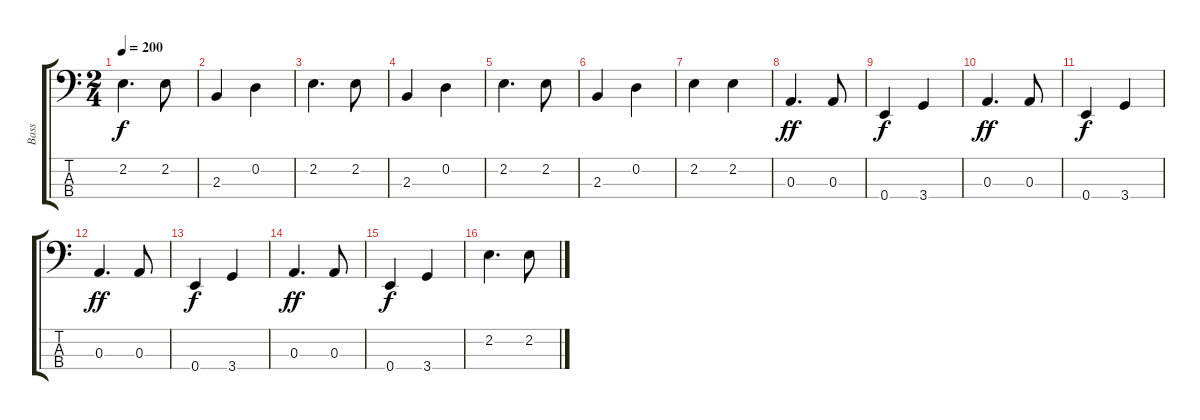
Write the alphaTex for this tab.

\track ("Bass" "Bass") {instrument electricbassfinger}
\staff {score tabs}
\tuning (G2 D2 A1 E1) {hide}
\ts (2 4)
\tempo 200
\clef f4
\ks c
2.2.4{d dy f} 2.2.8 |
2.3.4 0.2.4 |
2.2.4{d} 2.2.8 |
2.3.4 0.2.4 |
2.2.4{d} 2.2.8 |
2.3.4 0.2.4 |
2.2.4 2.2.4 |
0.3.4{d dy ff} 0.3.8 |
0.4.4{dy f} 3.4.4 |
0.3.4{d dy ff} 0.3.8 |
0.4.4{dy f} 3.4.4 |
0.3.4{d dy ff} 0.3.8 |
0.4.4{dy f} 3.4.4 |
0.3.4{d dy ff} 0.3.8 |
0.4.4{dy f} 3.4.4 |
2.2.4{d} 2.2.8
